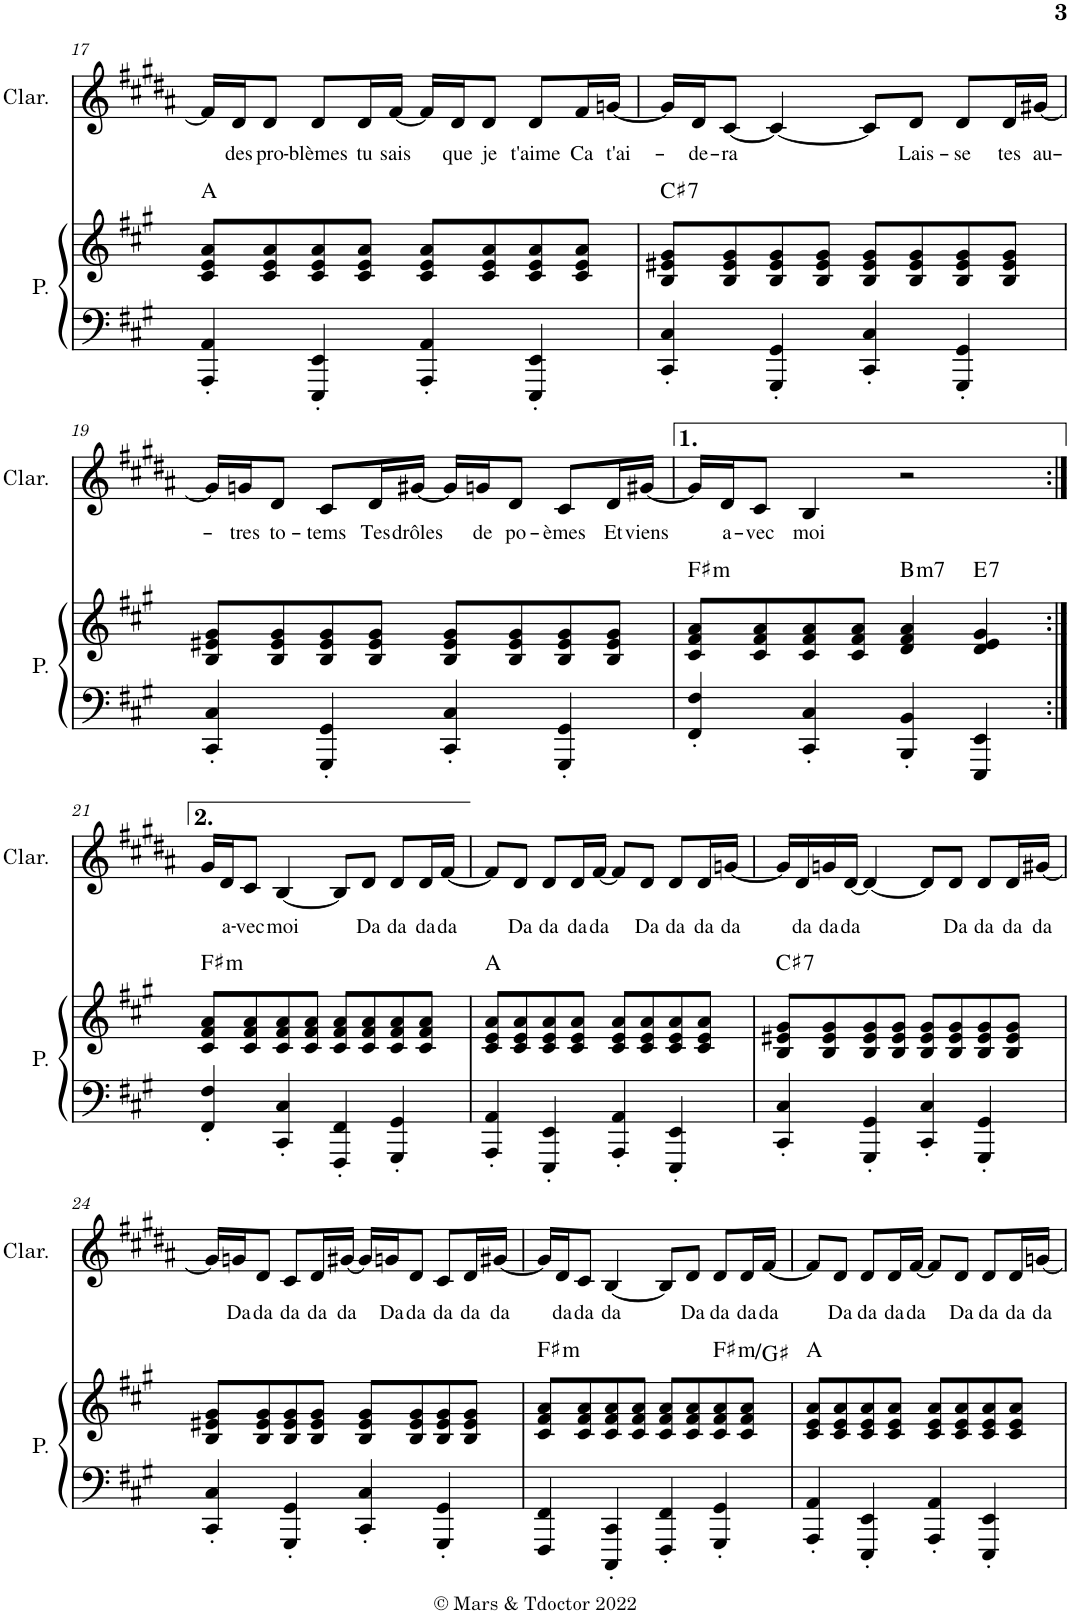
**kern	**kern	**harte	**kern	**text
*part2	*part2	*part2	*part1	*part1
*staff3	*staff2	*	*staff1	*staff1
*I"Piano	*	*	*I"Clarinette	*
*I'P.	*	*	*I'Clar.	*
!!LO:PB:g=z
*clefF4	*clefG2	*	*clefG2	*
*	*	*	*Trd1c2	*
*k[f#c#g#]	*k[f#c#g#]	*	*k[f#c#g#d#a#]	*
*M4/4	*M4/4	*	*M4/4	*
=17	=17	=17	=17	=17
4AAA/' 4AA/'	8c#/ 8e/ 8a/L	A:maj	16f#/LL]	.
!	!	!	!	!LO:LY:b
.	.	.	16d#/J	des
!	!	!	!	!LO:LY:b
.	8c#/ 8e/ 8a/	.	8d#/J	pro-
!	!	!	!	!LO:LY:b
4EEE/' 4EE/'	8c#/ 8e/ 8a/	.	8d#/L	-blèmes
!	!	!	!	!LO:LY:b
.	8c#/ 8e/ 8a/J	.	16d#/L	tu
!	!	!	!	!LO:LY:b
.	.	.	[16f#/JJ	sais
4AAA/' 4AA/'	8c#/ 8e/ 8a/L	.	16f#/LL]	.
!	!	!	!	!LO:LY:b
.	.	.	16d#/J	que
!	!	!	!	!LO:LY:b
.	8c#/ 8e/ 8a/	.	8d#/J	je
!	!	!	!	!LO:LY:b
4EEE/' 4EE/'	8c#/ 8e/ 8a/	.	8d#/L	t'aime
!	!	!	!	!LO:LY:b
.	8c#/ 8e/ 8a/J	.	16f#/L	Ca
!	!	!	!	!LO:LY:b
.	.	.	[16gn/JJ	t'ai-
=18	=18	=18	=18	=18
!	!	!LO:H:kt=7	!	!
4CC#/' 4C#/'	8B/ 8e#X/ 8g#/L	C#:7	16g/LL]	.
!	!	!	!	!LO:LY:b
.	.	.	16d#/J	-de-
!	!	!	!	!LO:LY:b
.	8B/ 8e#/ 8g#/	.	[8c#/J	-ra
4GGG#/' 4GG#/'	8B/ 8e#/ 8g#/	.	4c#/_	.
.	8B/ 8e#/ 8g#/J	.	.	.
4CC#/' 4C#/'	8B/ 8e#/ 8g#/L	.	8c#/L]	.
!	!	!	!	!LO:LY:b
.	8B/ 8e#/ 8g#/	.	8d#/J	Lais-
!	!	!	!	!LO:LY:b
4GGG#/' 4GG#/'	8B/ 8e#/ 8g#/	.	8d#/L	-se
!	!	!	!	!LO:LY:b
.	8B/ 8e#/ 8g#/J	.	16d#/L	tes
!	!	!	!	!LO:LY:b
.	.	.	[16g#X/JJ	au-
!!LO:LB:g=z
=19	=19	=19	=19	=19
4CC#/' 4C#/'	8B/ 8e#X/ 8g#/L	.	16g#/LL]	.
!	!	!	!	!LO:LY:b
.	.	.	16gn/J	-tres
!	!	!	!	!LO:LY:b
.	8B/ 8e#/ 8g#/	.	8d#/J	to-
!	!	!	!	!LO:LY:b
4GGG#/' 4GG#/'	8B/ 8e#/ 8g#/	.	8c#/L	-tems
!	!	!	!	!LO:LY:b
.	8B/ 8e#/ 8g#/J	.	16d#/L	Tes
!	!	!	!	!LO:LY:b
.	.	.	[16g#X/JJ	drôles
4CC#/' 4C#/'	8B/ 8e#/ 8g#/L	.	16g#/LL]	.
!	!	!	!	!LO:LY:b
.	.	.	16gn/J	de
!	!	!	!	!LO:LY:b
.	8B/ 8e#/ 8g#/	.	8d#/J	po-
!	!	!	!	!LO:LY:b
4GGG#/' 4GG#/'	8B/ 8e#/ 8g#/	.	8c#/L	-èmes
!	!	!	!	!LO:LY:b
.	8B/ 8e#/ 8g#/J	.	16d#/L	Et
!	!	!	!	!LO:LY:b
.	.	.	[16g#X/JJ	viens
=20	=20	=20	=20	=20
!	!	!LO:H:kt=m	!	!
4FF#/' 4F#/'	8c#/ 8f#/ 8a/L	F#:min	16g#/LL]	.
!	!	!	!	!LO:LY:b
.	.	.	16d#/J	a-
!	!	!	!	!LO:LY:b
.	8c#/ 8f#/ 8a/	.	8c#/J	-vec
!	!	!	!	!LO:LY:b
4CC#/' 4C#/'	8c#/ 8f#/ 8a/	.	4B/	moi
.	8c#/ 8f#/ 8a/J	.	.	.
!	!	!LO:H:kt=m7	!	!
4BBB/' 4BB/'	4d/ 4f#/ 4a/	B:min7	2r	.
!	!	!LO:H:kt=7	!	!
4EEE/ 4EE/	4d/ 4e/ 4g#/	E:7	.	.
!!LO:LB:g=z
=21:|!	=21:|!	=21:|!	=21:|!	=21:|!
!	!	!LO:H:kt=m	!	!
4FF#/' 4F#/'	8c#/ 8f#/ 8a/L	F#:min	16g#/LL	.
!	!	!	!	!LO:LY:b
.	.	.	16d#/J	a-
!	!	!	!	!LO:LY:b
.	8c#/ 8f#/ 8a/	.	8c#/J	-vec
!	!	!	!	!LO:LY:b
4CC#/' 4C#/'	8c#/ 8f#/ 8a/	.	[4B/	moi
.	8c#/ 8f#/ 8a/J	.	.	.
4FFF#/' 4FF#/'	8c#/ 8f#/ 8a/L	.	8B/L]	.
!	!	!	!	!LO:LY:b
.	8c#/ 8f#/ 8a/	.	8d#/J	Da
!	!	!	!	!LO:LY:b
4GGG#/' 4GG#/'	8c#/ 8f#/ 8a/	.	8d#/L	da
!	!	!	!	!LO:LY:b
.	8c#/ 8f#/ 8a/J	.	16d#/L	da
!	!	!	!	!LO:LY:b
.	.	.	[16f#/JJ	da
=22	=22	=22	=22	=22
4AAA/' 4AA/'	8c#/ 8e/ 8a/L	A:maj	8f#/L]	.
!	!	!	!	!LO:LY:b
.	8c#/ 8e/ 8a/	.	8d#/J	Da
!	!	!	!	!LO:LY:b
4EEE/' 4EE/'	8c#/ 8e/ 8a/	.	8d#/L	da
!	!	!	!	!LO:LY:b
.	8c#/ 8e/ 8a/J	.	16d#/L	da
!	!	!	!	!LO:LY:b
.	.	.	[16f#/JJ	da
4AAA/' 4AA/'	8c#/ 8e/ 8a/L	.	8f#/L]	.
!	!	!	!	!LO:LY:b
.	8c#/ 8e/ 8a/	.	8d#/J	Da
!	!	!	!	!LO:LY:b
4EEE/' 4EE/'	8c#/ 8e/ 8a/	.	8d#/L	da
!	!	!	!	!LO:LY:b
.	8c#/ 8e/ 8a/J	.	16d#/L	da
!	!	!	!	!LO:LY:b
.	.	.	[16gn/JJ	da
=23	=23	=23	=23	=23
!	!	!LO:H:kt=7	!	!
4CC#/' 4C#/'	8B/ 8e#X/ 8g#/L	C#:7	16g/LL]	.
!	!	!	!	!LO:LY:b
.	.	.	16d#/	da
!	!	!	!	!LO:LY:b
.	8B/ 8e#/ 8g#/	.	16gn/	da
!	!	!	!	!LO:LY:b
.	.	.	[16d#/JJ	da
4GGG#/' 4GG#/'	8B/ 8e#/ 8g#/	.	4d#/_	.
.	8B/ 8e#/ 8g#/J	.	.	.
4CC#/' 4C#/'	8B/ 8e#/ 8g#/L	.	8d#/L]	.
!	!	!	!	!LO:LY:b
.	8B/ 8e#/ 8g#/	.	8d#/J	Da
!	!	!	!	!LO:LY:b
4GGG#/' 4GG#/'	8B/ 8e#/ 8g#/	.	8d#/L	da
!	!	!	!	!LO:LY:b
.	8B/ 8e#/ 8g#/J	.	16d#/L	da
!	!	!	!	!LO:LY:b
.	.	.	[16g#X/JJ	da
!!LO:LB:g=z
=24	=24	=24	=24	=24
4CC#/' 4C#/'	8B/ 8e#X/ 8g#/L	.	16g#/LL]	.
!	!	!	!	!LO:LY:b
.	.	.	16gn/J	Da
!	!	!	!	!LO:LY:b
.	8B/ 8e#/ 8g#/	.	8d#/J	da
!	!	!	!	!LO:LY:b
4GGG#/' 4GG#/'	8B/ 8e#/ 8g#/	.	8c#/L	da
!	!	!	!	!LO:LY:b
.	8B/ 8e#/ 8g#/J	.	16d#/L	da
!	!	!	!	!LO:LY:b
.	.	.	[16g#X/JJ	da
4CC#/' 4C#/'	8B/ 8e#/ 8g#/L	.	16g#/LL]	.
!	!	!	!	!LO:LY:b
.	.	.	16gn/J	Da
!	!	!	!	!LO:LY:b
.	8B/ 8e#/ 8g#/	.	8d#/J	da
!	!	!	!	!LO:LY:b
4GGG#/' 4GG#/'	8B/ 8e#/ 8g#/	.	8c#/L	da
!	!	!	!	!LO:LY:b
.	8B/ 8e#/ 8g#/J	.	16d#/L	da
!	!	!	!	!LO:LY:b
.	.	.	[16g#X/JJ	da
=25	=25	=25	=25	=25
!	!	!LO:H:kt=m	!	!
4FFF#/ 4FF#/	8c#/ 8f#/ 8a/L	F#:min	16g#/LL]	.
!	!	!	!	!LO:LY:b
.	.	.	16d#/J	da
!	!	!	!	!LO:LY:b
.	8c#/ 8f#/ 8a/	.	8c#/J	da
!	!	!	!	!LO:LY:b
4CCC#/' 4CC#/'	8c#/ 8f#/ 8a/	.	[4B/	da
.	8c#/ 8f#/ 8a/J	.	.	.
4FFF#/' 4FF#/'	8c#/ 8f#/ 8a/L	.	8B/L]	.
!	!	!	!	!LO:LY:b
.	8c#/ 8f#/ 8a/	.	8d#/J	Da
!	!	!LO:H:kt=m	!	!LO:LY:b
4GGG#/' 4GG#/'	8c#/ 8f#/ 8a/	F#:min/2	8d#/L	da
!	!	!	!	!LO:LY:b
.	8c#/ 8f#/ 8a/J	.	16d#/L	da
!	!	!	!	!LO:LY:b
.	.	.	[16f#/JJ	da
=26	=26	=26	=26	=26
4AAA/' 4AA/'	8c#/ 8e/ 8a/L	A:maj	8f#/L]	.
!	!	!	!	!LO:LY:b
.	8c#/ 8e/ 8a/	.	8d#/J	Da
!	!	!	!	!LO:LY:b
4EEE/' 4EE/'	8c#/ 8e/ 8a/	.	8d#/L	da
!	!	!	!	!LO:LY:b
.	8c#/ 8e/ 8a/J	.	16d#/L	da
!	!	!	!	!LO:LY:b
.	.	.	[16f#/JJ	da
4AAA/' 4AA/'	8c#/ 8e/ 8a/L	.	8f#/L]	.
!	!	!	!	!LO:LY:b
.	8c#/ 8e/ 8a/	.	8d#/J	Da
!	!	!	!	!LO:LY:b
4EEE/' 4EE/'	8c#/ 8e/ 8a/	.	8d#/L	da
!	!	!	!	!LO:LY:b
.	8c#/ 8e/ 8a/J	.	16d#/L	da
!	!	!	!	!LO:LY:b
.	.	.	[16gn/JJ	da
=	=	=	=	=
*-	*-	*-	*-	*-
